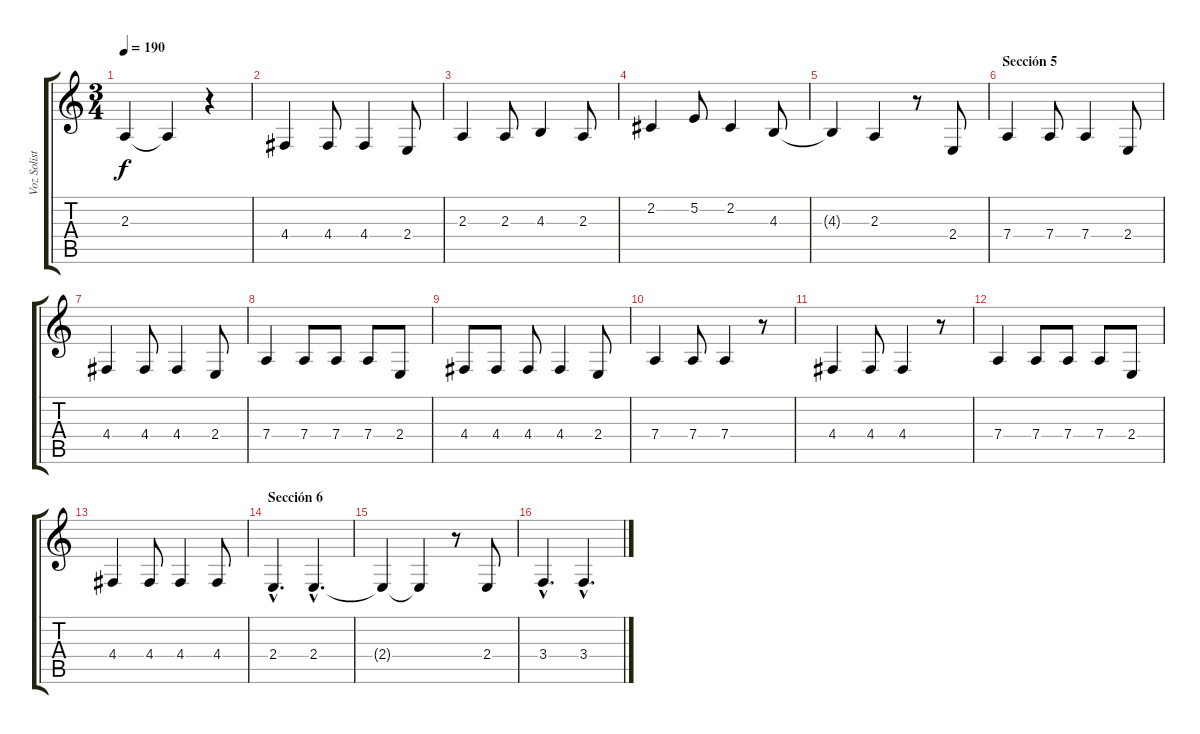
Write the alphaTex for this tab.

\track ("Voz Solista" "Voz Solist") {instrument cello}
\staff {score tabs}
\tuning (E4 B3 G3 D3 A2 E2) {hide}
\ts (3 4)
\tempo 190
\clef g2
\ks c
2.3{t}.4{dy f} 2.3{t}.4 r.4 |
4.4.4 4.4.8 4.4.4 2.4.8 |
2.3.4 2.3.8 4.3.4 2.3.8 |
2.2.4 5.2.8 2.2.4 4.3.8 |
4.3{t}.4 2.3.4 r.8 2.4.8 |
\section ("" "Sección 5")
7.4.4 7.4.8 7.4.4 2.4.8 |
4.4.4 4.4.8 4.4.4 2.4.8 |
7.4.4 7.4.8 7.4.8 7.4.8 2.4.8 |
4.4.8 4.4.8 4.4.8 4.4.4 2.4.8 |
7.4.4 7.4.8 7.4.4 r.8 |
4.4.4 4.4.8 4.4.4 r.8 |
7.4.4 7.4.8 7.4.8 7.4.8 2.4.8 |
4.4.4 4.4.8 4.4.4 4.4.8 |
\section ("" "Sección 6")
2.4{hac}.4{d} 2.4{hac}.4{d} |
2.4{t}.4 2.4{t}.4 r.8 2.4.8 |
3.4{hac}.4{d} 3.4{hac}.4{d}
